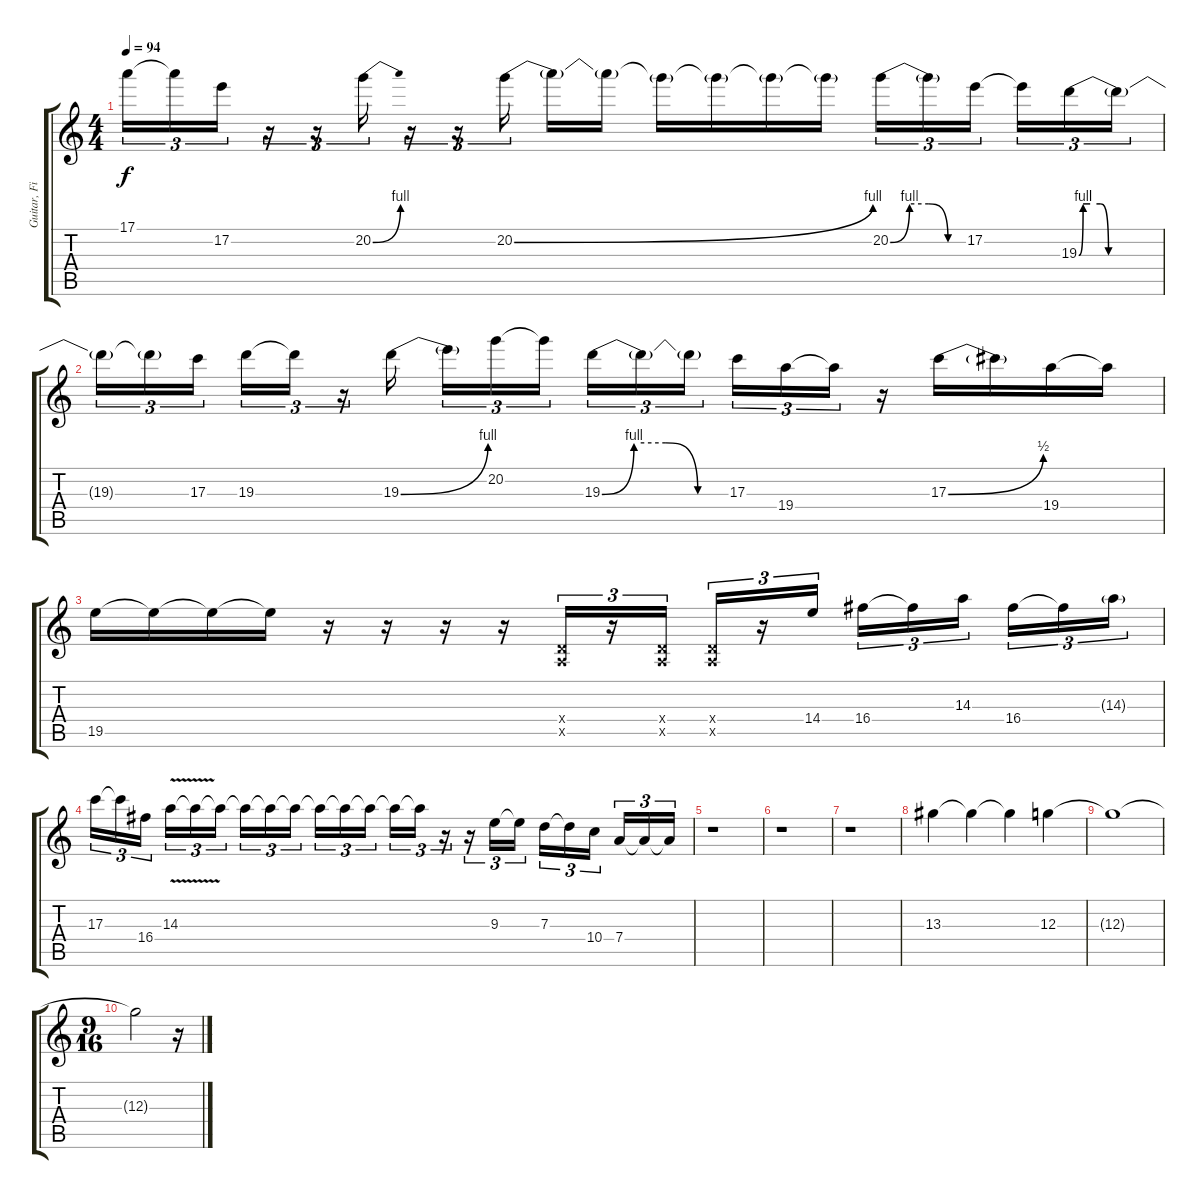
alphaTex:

\track ("Guitar, Fills" "Guitar, Fi") {instrument overdrivenguitar}
\staff {score tabs}
\tuning (E4 B3 G3 D3 A2 E2) {hide}
\ts (4 4)
\tempo 94
\clef g2
\ks c
17.1.16{tu (3 2) dy f} 17.1{t}.16{tu (3 2)} 17.2.16{tu (3 2)} r.16{tu (3 2)} r.16{tu (3 2)} 20.2{be (bend 0 0 60 4)}.16{tu (3 2)} r.16{tu (3 2)} r.16{tu (3 2)} 20.2{be (bend 0 0 60 4)}.16{tu (3 2) beam splitsecondary} 20.2{t}.16 20.2{t}.16 20.2{t}.16 20.2{t}.16 20.2{t}.16 20.2{t}.16 20.2{be (custom 0 0 15 4 30 4 45 0 60 0)}.16{tu (3 2)} 20.2{t}.16{tu (3 2)} 17.2.16{tu (3 2) beam splitsecondary} 17.2{t}.16{tu (3 2)} 19.3{be (custom 0 0 3 4 8 4 15 4 21 0 31 0 45 0 60 0)}.16{tu (3 2)} 19.3{t}.16{tu (3 2)} |
19.3{t}.16{tu (3 2)} 19.3{t}.16{tu (3 2)} 17.3.16{tu (3 2) beam splitsecondary} 19.3.16{tu (3 2)} 19.3{t}.16{tu (3 2)} r.16{tu (3 2)} 19.3{be (bend 0 0 60 4)}.16{beam splitsecondary} 19.3{t}.16{tu (3 2)} 20.2.16{tu (3 2)} 20.2{t}.16{tu (3 2) beam splitsecondary} 19.3{be (custom 0 0 15 4 30 4 45 0 60 0)}.16{tu (3 2)} 19.3{t}.16{tu (3 2)} 19.3{t}.16{tu (3 2) beam splitsecondary} 17.3.16{tu (3 2)} 19.4.16{tu (3 2)} 19.4{t}.16{tu (3 2)} r.16 17.3{be (bend 0 0 60 2)}.16 17.3{t}.16 19.4.16 19.4{t}.16 |
19.5.16 19.5{t}.16 19.5{t}.16 19.5{t}.16 r.16 r.16 r.16 r.16 (0.4{x} 0.5{x}).16{tu (3 2)} r.16{tu (3 2)} (0.4{x} 0.5{x}).16{tu (3 2)} (0.4{x} 0.5{x}).16{tu (3 2)} r.16{tu (3 2)} 14.4.16{tu (3 2)} 16.4.16{tu (3 2)} 16.4{t}.16{tu (3 2)} 14.3.16{tu (3 2) beam splitsecondary} 16.4.16{tu (3 2)} 16.4{t}.16{tu (3 2)} 14.3{g}.16{tu (3 2)} |
17.3.16{tu (3 2)} 17.3{t}.16{tu (3 2)} 16.4.16{tu (3 2) beam splitsecondary} 14.3{v}.16{tu (3 2)} 14.3{t}.16{tu (3 2)} 14.3{t}.16{tu (3 2)} 14.3{t}.16{tu (3 2)} 14.3{t}.16{tu (3 2)} 14.3{t}.16{tu (3 2) beam splitsecondary} 14.3{t}.16{tu (3 2)} 14.3{t}.16{tu (3 2)} 14.3{t}.16{tu (3 2)} 14.3{t}.16{tu (3 2)} 14.3{t}.16{tu (3 2)} r.16{tu (3 2)} r.16{tu (3 2)} 9.3.16{tu (3 2)} 9.3{t}.16{tu (3 2)} 7.3.16{tu (3 2)} 7.3{t}.16{tu (3 2)} 10.4.16{tu (3 2) beam splitsecondary} 7.4.16{tu (3 2)} 7.4{t}.16{tu (3 2)} 7.4{t}.16{tu (3 2)} |
r.1 |
r.1 |
r.1 |
13.3.4 13.3{t}.4 13.3{t}.4 12.3.4 |
12.3{t}.1 |
\ts (9 16)
12.3{t}.2 r.16
